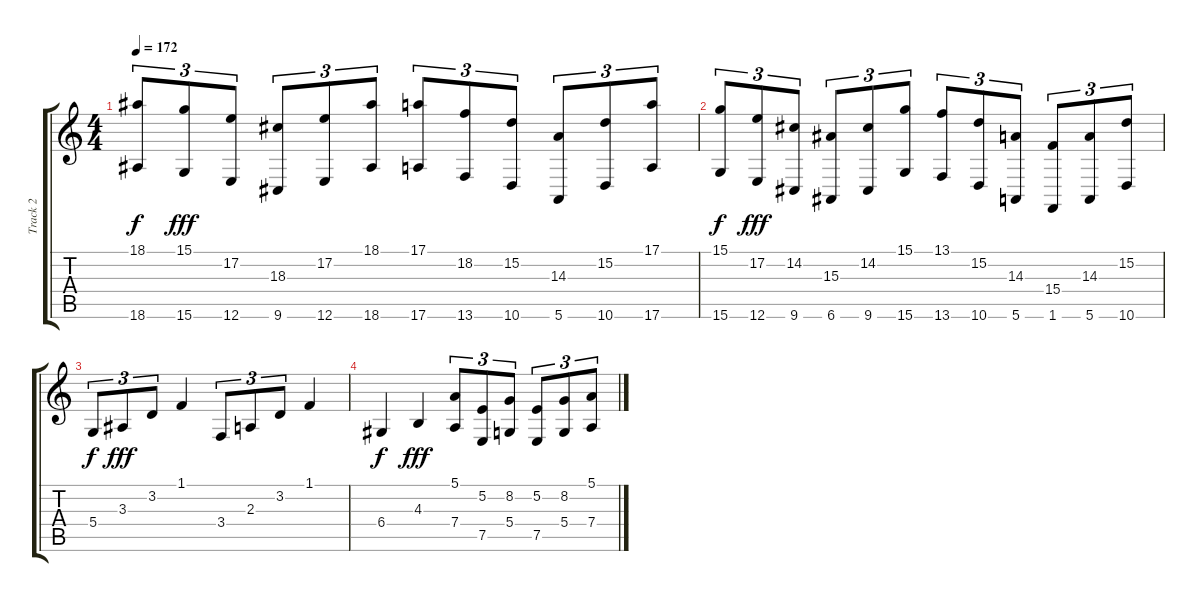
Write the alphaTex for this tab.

\track ("Track 2" "Track 2") {instrument lead2sawtooth}
\staff {score tabs}
\tuning (E4 B3 G3 D3 A2 E2) {hide}
\ts (4 4)
\tempo 172
\clef g2
\ks c
(18.1 18.6).8{tu (3 2) dy f} (15.1 15.6).8{tu (3 2) dy fff} (17.2 12.6).8{tu (3 2)} (18.3 9.6).8{tu (3 2)} (17.2 12.6).8{tu (3 2)} (18.1 18.6).8{tu (3 2)} (17.1 17.6).8{tu (3 2)} (18.2 13.6).8{tu (3 2)} (15.2 10.6).8{tu (3 2)} (14.3 5.6).8{tu (3 2)} (15.2 10.6).8{tu (3 2)} (17.1 17.6).8{tu (3 2)} |
(15.1 15.6).8{tu (3 2) dy f} (17.2 12.6).8{tu (3 2) dy fff} (14.2 9.6).8{tu (3 2)} (15.3 6.6).8{tu (3 2)} (14.2 9.6).8{tu (3 2)} (15.1 15.6).8{tu (3 2)} (13.1 13.6).8{tu (3 2)} (15.2 10.6).8{tu (3 2)} (14.3 5.6).8{tu (3 2)} (15.4 1.6).8{tu (3 2)} (14.3 5.6).8{tu (3 2)} (15.2 10.6).8{tu (3 2)} |
5.4.8{tu (3 2) dy f} 3.3.8{tu (3 2) dy fff} 3.2.8{tu (3 2)} 1.1.4 3.4.8{tu (3 2)} 2.3.8{tu (3 2)} 3.2.8{tu (3 2)} 1.1.4 |
6.4.4{dy f} 4.3.4{dy fff} (5.1 7.4).8{tu (3 2)} (5.2 7.5).8{tu (3 2)} (8.2 5.4).8{tu (3 2)} (5.2 7.5).8{tu (3 2)} (8.2 5.4).8{tu (3 2)} (5.1 7.4).8{tu (3 2)}
